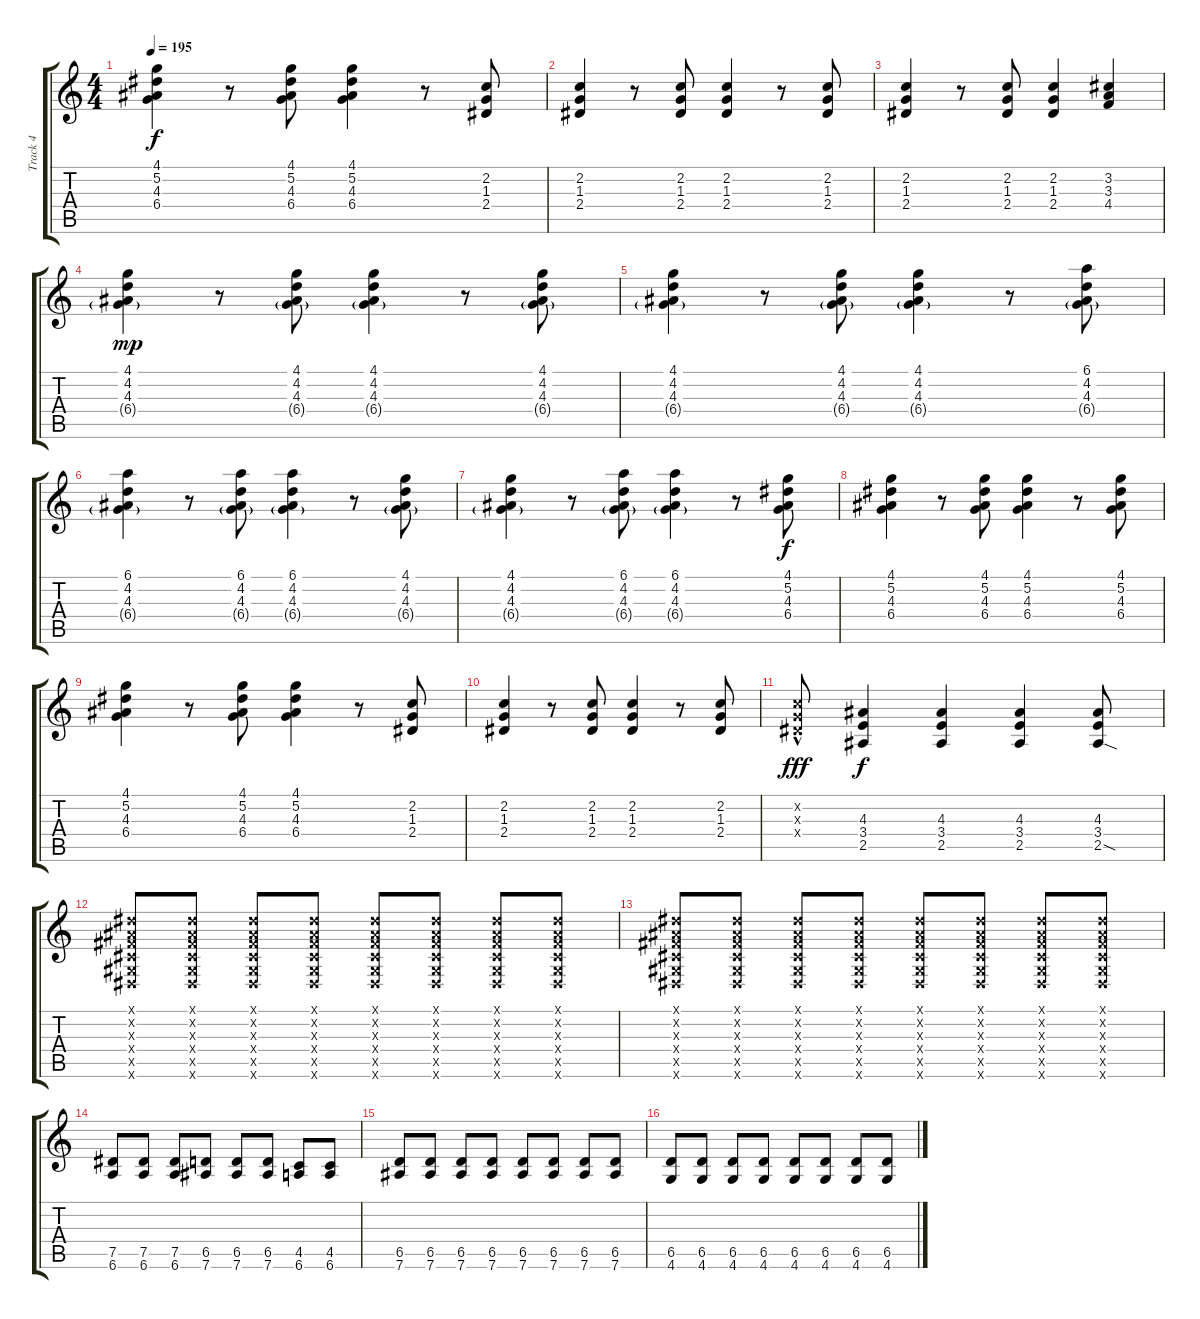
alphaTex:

\track ("Track 4" "Track 4") {instrument distortionguitar}
\staff {score tabs}
\tuning (Eb4 Bb3 Gb3 Db3 Ab2 Eb2) {hide}
\ts (4 4)
\tempo 195
\clef g2
\ks c
(4.1 5.2 4.3 6.4).4{dy f} r.8 (4.1 5.2 4.3 6.4).8 (4.1 5.2 4.3 6.4).4 r.8 (2.2 1.3 2.4).8 |
(2.2 1.3 2.4).4 r.8 (2.2 1.3 2.4).8 (2.2 1.3 2.4).4 r.8 (2.2 1.3 2.4).8 |
(2.2 1.3 2.4).4 r.8 (2.2 1.3 2.4).8 (2.2 1.3 2.4).4 (3.2 3.3 4.4).4 |
(4.1 4.2 4.3 6.4{g}).4{dy mp volume 8} r.8 (4.1 4.2 4.3 6.4{g}).8 (4.1 4.2 4.3 6.4{g}).4 r.8 (4.1 4.2 4.3 6.4{g}).8 |
(4.1 4.2 4.3 6.4{g}).4 r.8 (4.1 4.2 4.3 6.4{g}).8 (4.1 4.2 4.3 6.4{g}).4 r.8 (6.1 4.2 4.3 6.4{g}).8 |
(6.1 4.2 4.3 6.4{g}).4 r.8 (6.1 4.2 4.3 6.4{g}).8 (6.1 4.2 4.3 6.4{g}).4 r.8 (4.1 4.2 4.3 6.4{g}).8 |
(4.1 4.2 4.3 6.4{g}).4 r.8 (6.1 4.2 4.3 6.4{g}).8 (6.1 4.2 4.3 6.4{g}).4 r.8 (4.1 5.2 4.3 6.4).8{dy f} |
(4.1 5.2 4.3 6.4).4 r.8 (4.1 5.2 4.3 6.4).8 (4.1 5.2 4.3 6.4).4 r.8 (4.1 5.2 4.3 6.4).8 |
(4.1 5.2 4.3 6.4).4 r.8 (4.1 5.2 4.3 6.4).8 (4.1 5.2 4.3 6.4).4 r.8 (2.2 1.3 2.4).8 |
(2.2 1.3 2.4).4 r.8 (2.2 1.3 2.4).8 (2.2 1.3 2.4).4 r.8 (2.2 1.3 2.4).8 |
(2.2{hac x} 1.3{hac x} 2.4{hac x}).8{dy fff} (4.3 3.4 2.5).4{dy f} (4.3 3.4 2.5).4 (4.3 3.4 2.5).4 (4.3 3.4 2.5{sod}).8 |
(0.1{x} 0.2{x} 0.3{x} 0.4{x} 0.5{x} 0.6{x}).8{volume 9} (0.1{x} 0.2{x} 0.3{x} 0.4{x} 0.5{x} 0.6{x}).8 (0.1{x} 0.2{x} 0.3{x} 0.4{x} 0.5{x} 0.6{x}).8 (0.1{x} 0.2{x} 0.3{x} 0.4{x} 0.5{x} 0.6{x}).8 (0.1{x} 0.2{x} 0.3{x} 0.4{x} 0.5{x} 0.6{x}).8 (0.1{x} 0.2{x} 0.3{x} 0.4{x} 0.5{x} 0.6{x}).8 (0.1{x} 0.2{x} 0.3{x} 0.4{x} 0.5{x} 0.6{x}).8 (0.1{x} 0.2{x} 0.3{x} 0.4{x} 0.5{x} 0.6{x}).8 |
(0.1{x} 0.2{x} 0.3{x} 0.4{x} 0.5{x} 0.6{x}).8{volume 9} (0.1{x} 0.2{x} 0.3{x} 0.4{x} 0.5{x} 0.6{x}).8 (0.1{x} 0.2{x} 0.3{x} 0.4{x} 0.5{x} 0.6{x}).8 (0.1{x} 0.2{x} 0.3{x} 0.4{x} 0.5{x} 0.6{x}).8 (0.1{x} 0.2{x} 0.3{x} 0.4{x} 0.5{x} 0.6{x}).8 (0.1{x} 0.2{x} 0.3{x} 0.4{x} 0.5{x} 0.6{x}).8 (0.1{x} 0.2{x} 0.3{x} 0.4{x} 0.5{x} 0.6{x}).8 (0.1{x} 0.2{x} 0.3{x} 0.4{x} 0.5{x} 0.6{x}).8 |
(7.5 6.6).8{volume 9} (7.5 6.6).8 (7.5 6.6).8 (6.5 7.6).8 (6.5 7.6).8 (6.5 7.6).8 (4.5 6.6).8 (4.5 6.6).8 |
(6.5 7.6).8 (6.5 7.6).8 (6.5 7.6).8 (6.5 7.6).8 (6.5 7.6).8 (6.5 7.6).8 (6.5 7.6).8 (6.5 7.6).8 |
(6.5 4.6).8 (6.5 4.6).8 (6.5 4.6).8 (6.5 4.6).8 (6.5 4.6).8 (6.5 4.6).8 (6.5 4.6).8 (6.5 4.6).8
